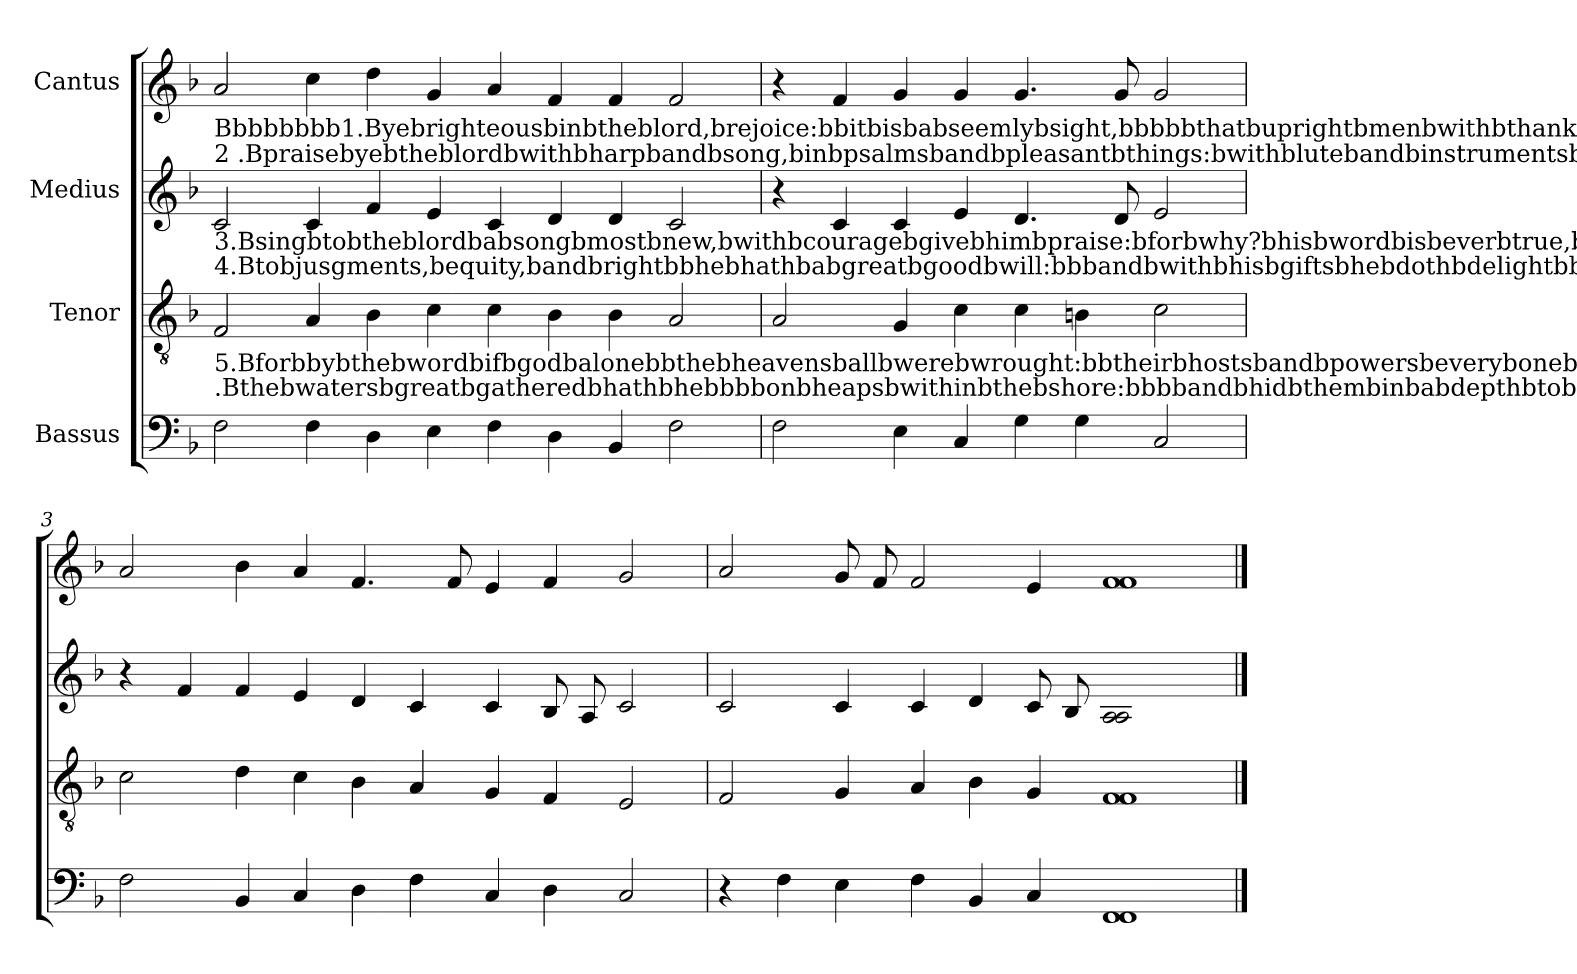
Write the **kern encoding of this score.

**kern	**kern	**kern	**kern
*part4	*part3	*part2	*part1
*staff4	*staff3	*staff2	*staff1
*I"Bassus	*I"Tenor	*I"Medius	*I"Cantus
*clefF4	*clefGv2	*clefG2	*clefG2
*ITrd7c12	*	*	*
*k[b-]	*k[b-]	*k[b-]	*k[b-]
*F:	*F:	*F:	*F:
=1	=1	=1	=1
!	!	!	!LO:TX:b:t=Bbbbbbbb1.Byebrighteousbinbtheblord,brejoice&colon;bbitbisbabseemlybsight,bbbbbthatbuprightbmenbwithbthankfulbvoicebbbbbshouldbpraisebthebgodbofbmight.
!	!	!LO:TX:a:t=2 .Bpraisebyebtheblordbwithbharpbandbsong,binbpsalmsbandbpleasantbthings&colon;bwithblutebandbinstrumentsbamongbthatbsoundethbwithbtenbstrings.	!
!	!LO:TX:b:t=5.Bforbbybthebwordbifbgodbalonebbthebheavensballbwerebwrought&colon;bbtheirbhostsbandbpowersbeverybonebbhisbbreathbtobpassbhathbbrought.	!	!
!	!LO:TX:a:t=4.Btobjusgments,bequity,bandbrightbbhebhathbabgreatbgoodbwill&colon;bbbandbwithbhisbgiftsbhebdothbdelightbbbbbbbthebbbearthbbbthroughoutbbtobbfill.	!	!
!	!LO:TX:a:t=3.Bsingbtobtheblordbabsongbmostbnew,bwithbcouragebgivebhimbpraise&colon;bforbwhy?bhisbwordbisbeverbtrue,bhisbbbworksbandbballbbbhisbbbbways.	!	!
!LO:TX:a:t=.Bthebwatersbgreatbgatheredbhathbhebbbbonbheapsbwithinbthebshore&colon;bbbbandbhidbthembinbabdepthbtobbebbbbbasbbbinbbbabbbhousebbbofbbbbbbshore.	!	!	!
!	!	!	!LO:N:head=open
2FF>\	2F/	2c/	2a/
!LO:N:head=solid	!LO:N:head=solid	!	!
4FF\	4A/	4c/	4cc\
!LO:N:head=solid	!LO:N:head=solid	!LO:N:head=solid	!LO:N:head=solid
4DD\	4B-\	4f/	4dd\
!LO:N:head=solid	!	!LO:N:head=solid	!
4EE\	4c\	4e/	4g/
!LO:N:head=solid	!	!	!LO:N:head=solid
4FF\	4c\	4c/	4a/
!LO:N:head=solid	!LO:N:head=solid	!LO:N:head=solid	!LO:N:head=solid
4DD\	4B-\	4d/	4f/
!LO:N:head=solid	!LO:N:head=solid	!LO:N:head=solid	!LO:N:head=solid
4BBB-/	4B-\	4d/	4f/
!	!LO:N:head=open	!	!
2FF\	2A/	2c/	2f/
=2	=2	=2	=2
!	!LO:N:head=open	!	!
2FF\	2A/	4r	4r
!	!	!	!LO:N:head=solid
.	.	4c/	4f/
!LO:N:head=solid	!	!	!
4EE\	4G/	4c/	4g/
!	!	!LO:N:head=solid	!
4CC/	4c\	4e/	4g/
!	!	!LO:N:head=solid	!
4GG\	4c\	4.d/	4.g/
!	!LO:N:head=solid	!	!
4GG\	4Bn\	.	.
!	!	!LO:N:head=solid	!
.	.	8d/	8g/
!	!	!LO:N:head=open	!
2CC/	2c\	2e/	2g/
=3	=3	=3	=3
!	!	!	!LO:N:head=open
2FF\	2c\	4r	2a/
!	!	!LO:N:head=solid	!
.	.	4f/	.
!LO:N:head=solid	!LO:N:head=solid	!LO:N:head=solid	!LO:N:head=solid
4BBB-/	4d\	4f/	4b-\
!	!	!LO:N:head=solid	!LO:N:head=solid
4CC/	4c\	4e/	4a/
!LO:N:head=solid	!LO:N:head=solid	!LO:N:head=solid	!LO:N:head=solid
4DD\	4B-\	4d/	4.f/
!LO:N:head=solid	!LO:N:head=solid	!	!
4FF\	4A/	4c/	.
!	!	!	!LO:N:head=solid
.	.	.	8f/
!	!	!	!LO:N:head=solid
4CC/	4G/	4c/	4e/
!LO:N:head=solid	!LO:N:head=solid	!LO:N:head=solid	!LO:N:head=solid
4DD\	4F/	8B-/	4f/
!	!	!LO:N:head=solid	!
.	.	8A/	.
!	!LO:N:head=open	!	!
2CC/	2E/	2c/	2g</
=4	=4	=4	=4
!	!	!	!LO:N:head=open
4r	2F/	2c/	2a/
!LO:N:head=solid	!	!	!
4FF\	.	.	.
!LO:N:head=solid	!	!	!
4EE\	4G/	4c/	8g/
!	!	!	!LO:N:head=solid
.	.	.	8f/
!LO:N:head=solid	!LO:N:head=solid	!	!
4FF\	4A/	4c/	2f/
!LO:N:head=solid	!LO:N:head=solid	!LO:N:head=solid	!
4BBB-/	4B-\	4d/	.
!	!	!	!LO:N:head=solid
4CC/	4G/	8c/	4e/
!	!	!LO:N:head=solid	!
.	.	8B-/	.
!	!	!LO:N:n=1:head=open	!
!	!	!LO:N:n=2:head=open	!
(<1FFF 1FFF	(<1F 1F	(<1A 1A	(<1f 1f
==	==	==	==
*-	*-	*-	*-
